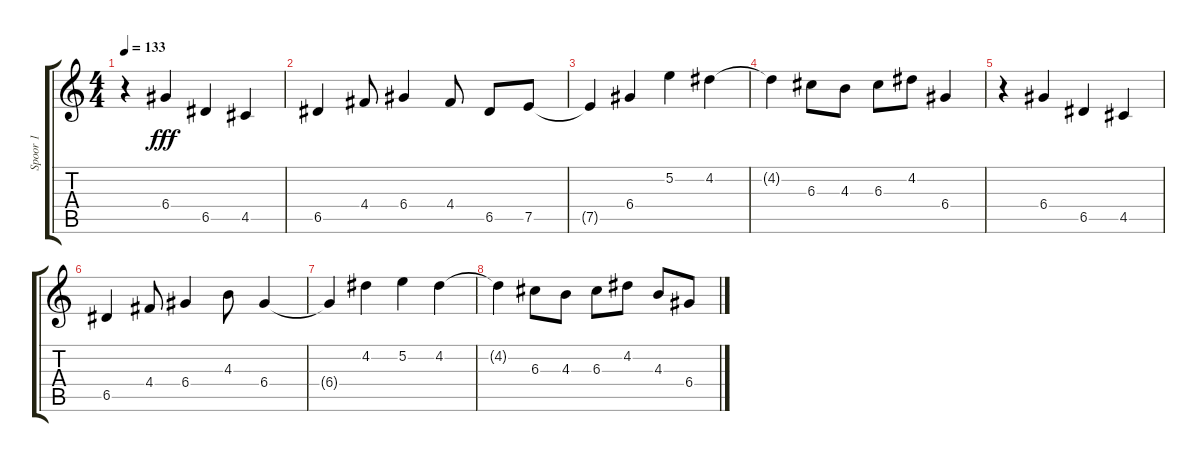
\track ("Spoor 1" "Spoor 1") {instrument overdrivenguitar}
\staff {score tabs}
\tuning (E4 B3 G3 D3 A2 E2) {hide}
\ts (4 4)
\tempo 133
\clef g2
\ks c
r.4{dy fff} 6.4.4 6.5.4 4.5.4 |
6.5.4 4.4.8 6.4.4 4.4.8 6.5.8 7.5.8 |
7.5{t}.4 6.4.4 5.2.4 4.2.4 |
4.2{t}.4 6.3.8 4.3.8 6.3.8 4.2.8 6.4.4 |
r.4 6.4.4 6.5.4 4.5.4 |
6.5.4 4.4.8 6.4.4 4.3.8 6.4.4 |
6.4{t}.4 4.2.4 5.2.4 4.2.4 |
4.2{t}.4 6.3.8 4.3.8 6.3.8 4.2.8 4.3.8 6.4.8
